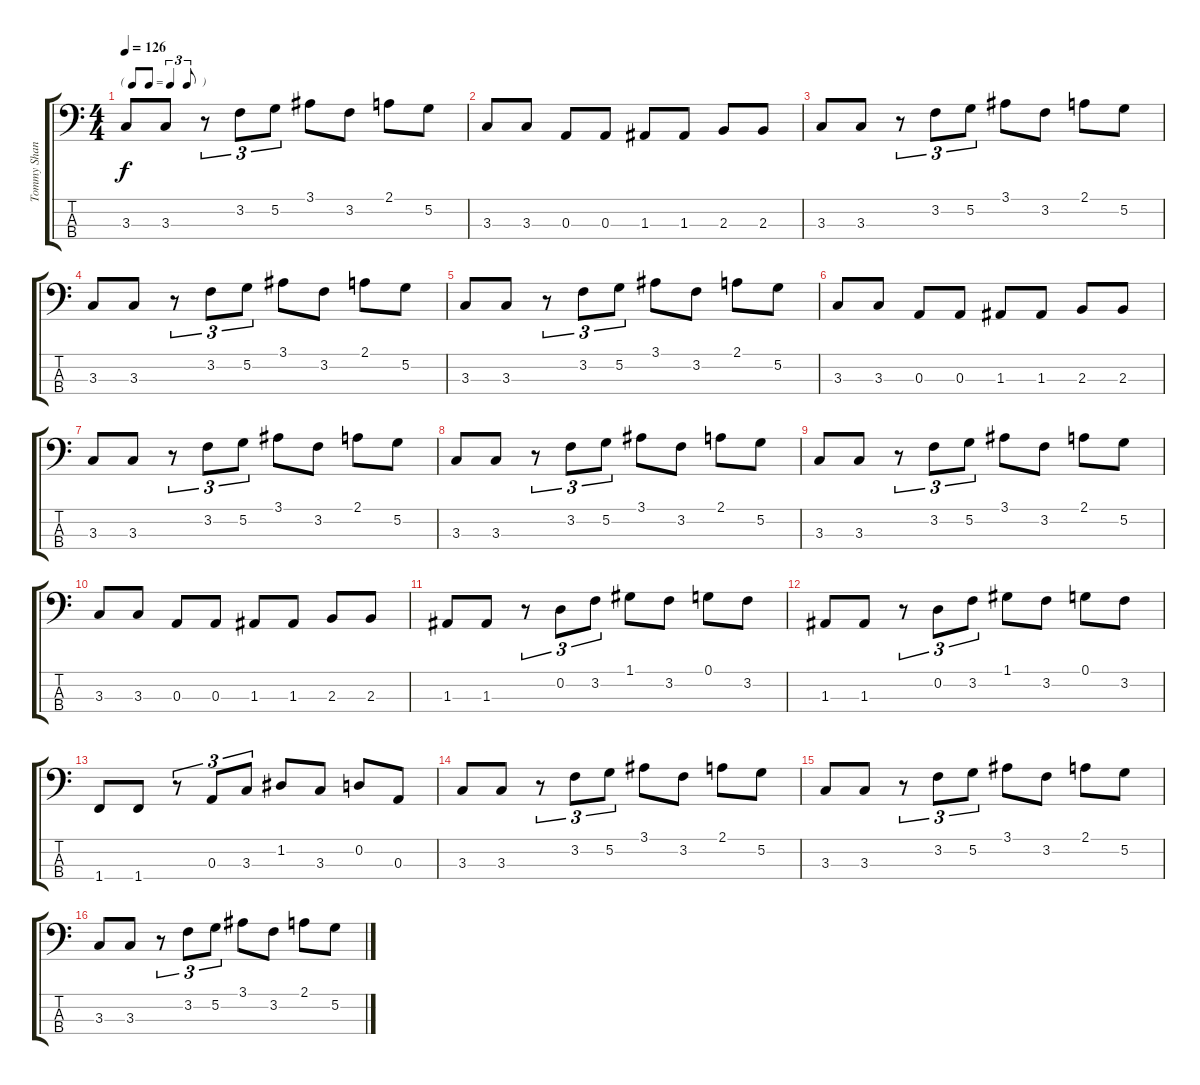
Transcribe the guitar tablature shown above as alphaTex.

\track ("Tommy Shannon" "Tommy Shan") {instrument electricbassfinger}
\staff {score tabs}
\tuning (G2 D2 A1 E1) {hide}
\ts (4 4)
\tf triplet8th
\tempo 126
\clef f4
\ks c
3.3.8{dy f} 3.3.8 r.8{tu (3 2)} 3.2.8{tu (3 2)} 5.2.8{tu (3 2)} 3.1.8 3.2.8 2.1.8 5.2.8 |
3.3.8 3.3.8 0.3.8 0.3.8 1.3.8 1.3.8 2.3.8 2.3.8 |
3.3.8 3.3.8 r.8{tu (3 2)} 3.2.8{tu (3 2)} 5.2.8{tu (3 2)} 3.1.8 3.2.8 2.1.8 5.2.8 |
3.3.8 3.3.8 r.8{tu (3 2)} 3.2.8{tu (3 2)} 5.2.8{tu (3 2)} 3.1.8 3.2.8 2.1.8 5.2.8 |
3.3.8 3.3.8 r.8{tu (3 2)} 3.2.8{tu (3 2)} 5.2.8{tu (3 2)} 3.1.8 3.2.8 2.1.8 5.2.8 |
3.3.8 3.3.8 0.3.8 0.3.8 1.3.8 1.3.8 2.3.8 2.3.8 |
3.3.8 3.3.8 r.8{tu (3 2)} 3.2.8{tu (3 2)} 5.2.8{tu (3 2)} 3.1.8 3.2.8 2.1.8 5.2.8 |
3.3.8 3.3.8 r.8{tu (3 2)} 3.2.8{tu (3 2)} 5.2.8{tu (3 2)} 3.1.8 3.2.8 2.1.8 5.2.8 |
3.3.8 3.3.8 r.8{tu (3 2)} 3.2.8{tu (3 2)} 5.2.8{tu (3 2)} 3.1.8 3.2.8 2.1.8 5.2.8 |
3.3.8 3.3.8 0.3.8 0.3.8 1.3.8 1.3.8 2.3.8 2.3.8 |
1.3.8 1.3.8 r.8{tu (3 2)} 0.2.8{tu (3 2)} 3.2.8{tu (3 2)} 1.1.8 3.2.8 0.1.8 3.2.8 |
1.3.8 1.3.8 r.8{tu (3 2)} 0.2.8{tu (3 2)} 3.2.8{tu (3 2)} 1.1.8 3.2.8 0.1.8 3.2.8 |
1.4.8 1.4.8 r.8{tu (3 2)} 0.3.8{tu (3 2)} 3.3.8{tu (3 2)} 1.2.8 3.3.8 0.2.8 0.3.8 |
3.3.8 3.3.8 r.8{tu (3 2)} 3.2.8{tu (3 2)} 5.2.8{tu (3 2)} 3.1.8 3.2.8 2.1.8 5.2.8 |
3.3.8 3.3.8 r.8{tu (3 2)} 3.2.8{tu (3 2)} 5.2.8{tu (3 2)} 3.1.8 3.2.8 2.1.8 5.2.8 |
3.3.8 3.3.8 r.8{tu (3 2)} 3.2.8{tu (3 2)} 5.2.8{tu (3 2)} 3.1.8 3.2.8 2.1.8 5.2.8
